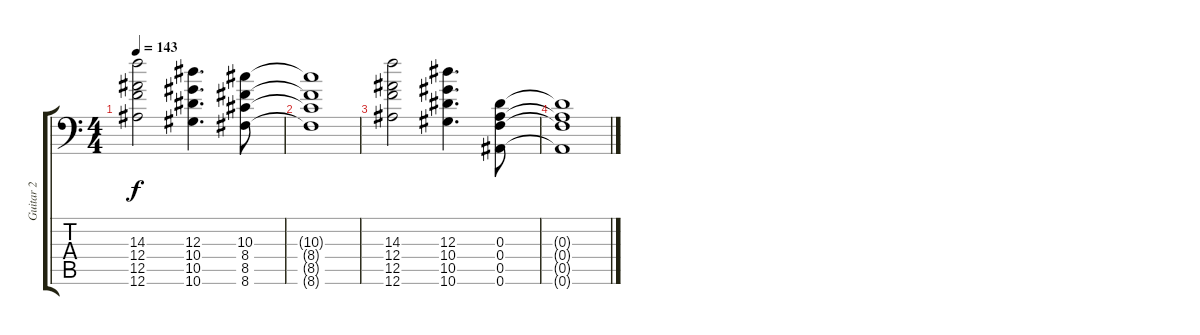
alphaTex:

\track ("Guitar 2" "Guitar 2") {instrument distortionguitar}
\staff {score tabs}
\tuning (C4 G3 Eb3 Bb2 F2 Bb1) {hide}
\ts (4 4)
\tempo 143
\clef f4
\ks c
(14.3 12.4 12.5 12.6).2{dy f} (12.3 10.4 10.5 10.6).4{d} (10.3 8.4 8.5 8.6).8 |
(10.3{t} 8.4{t} 8.5{t} 8.6{t}).1 |
(14.3 12.4 12.5 12.6).2 (12.3 10.4 10.5 10.6).4{d} (0.3 0.4 0.5 0.6).8 |
(0.3{t} 0.4{t} 0.5{t} 0.6{t}).1
